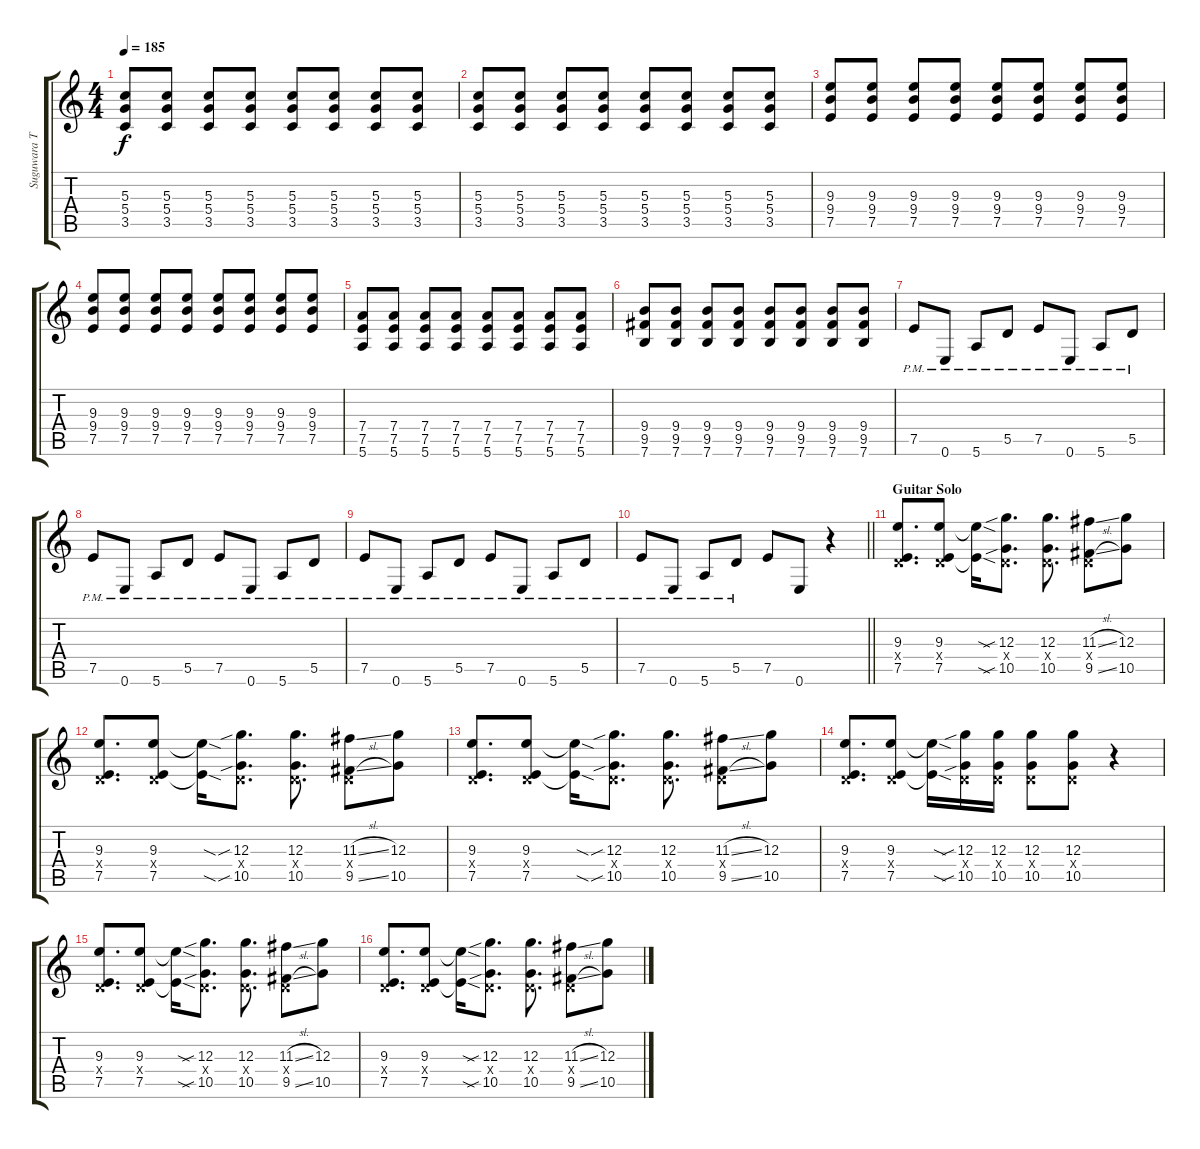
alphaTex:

\track ("Suguwara Takuro" "Suguwara T") {instrument overdrivenguitar}
\staff {score tabs}
\tuning (E4 B3 G3 D3 A2 E2) {hide}
\ts (4 4)
\tempo 185
\clef g2
\ks c
(5.3 5.4 3.5).8{dy f} (5.3 5.4 3.5).8 (5.3 5.4 3.5).8 (5.3 5.4 3.5).8 (5.3 5.4 3.5).8 (5.3 5.4 3.5).8 (5.3 5.4 3.5).8 (5.3 5.4 3.5).8 |
(5.3 5.4 3.5).8 (5.3 5.4 3.5).8 (5.3 5.4 3.5).8 (5.3 5.4 3.5).8 (5.3 5.4 3.5).8 (5.3 5.4 3.5).8 (5.3 5.4 3.5).8 (5.3 5.4 3.5).8 |
(9.3 9.4 7.5).8 (9.3 9.4 7.5).8 (9.3 9.4 7.5).8 (9.3 9.4 7.5).8 (9.3 9.4 7.5).8 (9.3 9.4 7.5).8 (9.3 9.4 7.5).8 (9.3 9.4 7.5).8 |
(9.3 9.4 7.5).8 (9.3 9.4 7.5).8 (9.3 9.4 7.5).8 (9.3 9.4 7.5).8 (9.3 9.4 7.5).8 (9.3 9.4 7.5).8 (9.3 9.4 7.5).8 (9.3 9.4 7.5).8 |
(7.4 7.5 5.6).8 (7.4 7.5 5.6).8 (7.4 7.5 5.6).8 (7.4 7.5 5.6).8 (7.4 7.5 5.6).8 (7.4 7.5 5.6).8 (7.4 7.5 5.6).8 (7.4 7.5 5.6).8 |
(9.4 9.5 7.6).8 (9.4 9.5 7.6).8 (9.4 9.5 7.6).8 (9.4 9.5 7.6).8 (9.4 9.5 7.6).8 (9.4 9.5 7.6).8 (9.4 9.5 7.6).8 (9.4 9.5 7.6).8 |
7.5{pm}.8 0.6{pm}.8 5.6{pm}.8 5.5{pm}.8 7.5{pm}.8 0.6{pm}.8 5.6{pm}.8 5.5{pm}.8 |
7.5{pm}.8 0.6{pm}.8 5.6{pm}.8 5.5{pm}.8 7.5{pm}.8 0.6{pm}.8 5.6{pm}.8 5.5{pm}.8 |
7.5{pm}.8 0.6{pm}.8 5.6{pm}.8 5.5{pm}.8 7.5{pm}.8 0.6{pm}.8 5.6{pm}.8 5.5{pm}.8 |
\barLineRight lightlight
7.5{pm}.8 0.6{pm}.8 5.6{pm}.8 5.5{pm}.8 7.5.8 0.6.8 r.4 |
\section ("" "Guitar Solo")
(9.3 0.4{x} 7.5).8{d} (9.3 0.4{x} 7.5).8 (9.3{sod t} 7.5{sod t}).16 (12.3{sib} 0.4{x} 10.5{sib}).8{d} (12.3 0.4{x} 10.5).8{d} (11.3{sl} 0.4{x} 9.5{sl}).8 (12.3 10.5).8 |
(9.3 0.4{x} 7.5).8{d} (9.3 0.4{x} 7.5).8 (9.3{sod t} 7.5{sod t}).16 (12.3{sib} 0.4{x} 10.5{sib}).8{d} (12.3 0.4{x} 10.5).8{d} (11.3{sl} 0.4{x} 9.5{sl}).8 (12.3 10.5).8 |
(9.3 0.4{x} 7.5).8{d} (9.3 0.4{x} 7.5).8 (9.3{sod t} 7.5{sod t}).16 (12.3{sib} 0.4{x} 10.5{sib}).8{d} (12.3 0.4{x} 10.5).8{d} (11.3{sl} 0.4{x} 9.5{sl}).8 (12.3 10.5).8 |
(9.3 0.4{x} 7.5).8{d} (9.3 0.4{x} 7.5).8 (9.3{sod t} 7.5{sod t}).16 (12.3{sib} 0.4{x} 10.5{sib}).16 (12.3 0.4{x} 10.5).16 (12.3 0.4{x} 10.5).8 (12.3 0.4{x} 10.5).8 r.4 |
(9.3 0.4{x} 7.5).8{d} (9.3 0.4{x} 7.5).8 (9.3{sod t} 7.5{sod t}).16 (12.3{sib} 0.4{x} 10.5{sib}).8{d} (12.3 0.4{x} 10.5).8{d} (11.3{sl} 0.4{x} 9.5{sl}).8 (12.3 10.5).8 |
(9.3 0.4{x} 7.5).8{d} (9.3 0.4{x} 7.5).8 (9.3{sod t} 7.5{sod t}).16 (12.3{sib} 0.4{x} 10.5{sib}).8{d} (12.3 0.4{x} 10.5).8{d} (11.3{sl} 0.4{x} 9.5{sl}).8 (12.3 10.5).8
